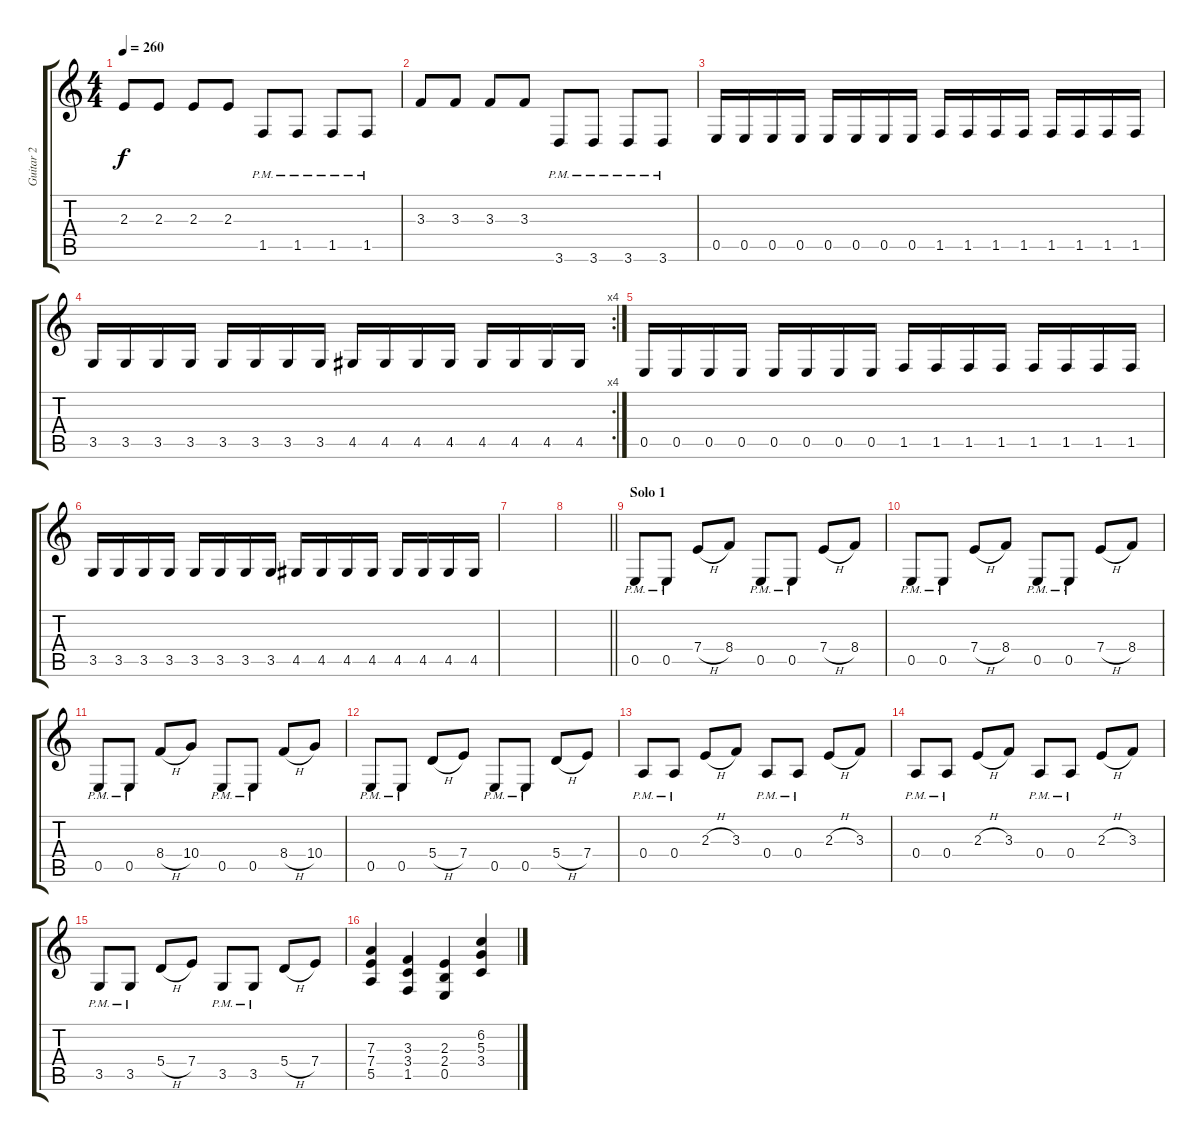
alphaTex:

\track ("Guitar 2" "Guitar 2") {instrument distortionguitar}
\staff {score tabs}
\tuning (B3 Gb3 D3 A2 E2 B1) {hide}
\ts (4 4)
\tempo 260
\clef g2
\ks c
2.3.8{dy f} 2.3.8 2.3.8 2.3.8 1.5{pm}.8 1.5{pm}.8 1.5{pm}.8 1.5{pm}.8 |
3.3.8 3.3.8 3.3.8 3.3.8 3.6{pm}.8 3.6{pm}.8 3.6{pm}.8 3.6{pm}.8 |
0.5.16 0.5.16 0.5.16 0.5.16 0.5.16 0.5.16 0.5.16 0.5.16 1.5.16 1.5.16 1.5.16 1.5.16 1.5.16 1.5.16 1.5.16 1.5.16 |
\rc 4
3.5.16 3.5.16 3.5.16 3.5.16 3.5.16 3.5.16 3.5.16 3.5.16 4.5.16 4.5.16 4.5.16 4.5.16 4.5.16 4.5.16 4.5.16 4.5.16 |
0.5.16 0.5.16 0.5.16 0.5.16 0.5.16 0.5.16 0.5.16 0.5.16 1.5.16 1.5.16 1.5.16 1.5.16 1.5.16 1.5.16 1.5.16 1.5.16 |
3.5.16 3.5.16 3.5.16 3.5.16 3.5.16 3.5.16 3.5.16 3.5.16 4.5.16 4.5.16 4.5.16 4.5.16 4.5.16 4.5.16 4.5.16 4.5.16 |
|
\barLineRight lightlight
|
\section ("" "Solo 1")
0.5{pm}.8{balance 8} 0.5{pm}.8 7.4{h}.8 8.4.8 0.5{pm}.8 0.5{pm}.8 7.4{h}.8 8.4.8 |
0.5{pm}.8 0.5{pm}.8 7.4{h}.8 8.4.8 0.5{pm}.8 0.5{pm}.8 7.4{h}.8 8.4.8 |
0.5{pm}.8 0.5{pm}.8 8.4{h}.8 10.4.8 0.5{pm}.8 0.5{pm}.8 8.4{h}.8 10.4.8 |
0.5{pm}.8 0.5{pm}.8 5.4{h}.8 7.4.8 0.5{pm}.8 0.5{pm}.8 5.4{h}.8 7.4.8 |
0.4{pm}.8 0.4{pm}.8 2.3{h}.8 3.3.8 0.4{pm}.8 0.4{pm}.8 2.3{h}.8 3.3.8 |
0.4{pm}.8 0.4{pm}.8 2.3{h}.8 3.3.8 0.4{pm}.8 0.4{pm}.8 2.3{h}.8 3.3.8 |
3.5{pm}.8 3.5{pm}.8 5.4{h}.8 7.4.8 3.5{pm}.8 3.5{pm}.8 5.4{h}.8 7.4.8 |
(7.3 7.4 5.5).4 (3.3 3.4 1.5).4 (2.3 2.4 0.5).4 (6.2 5.3 3.4).4
